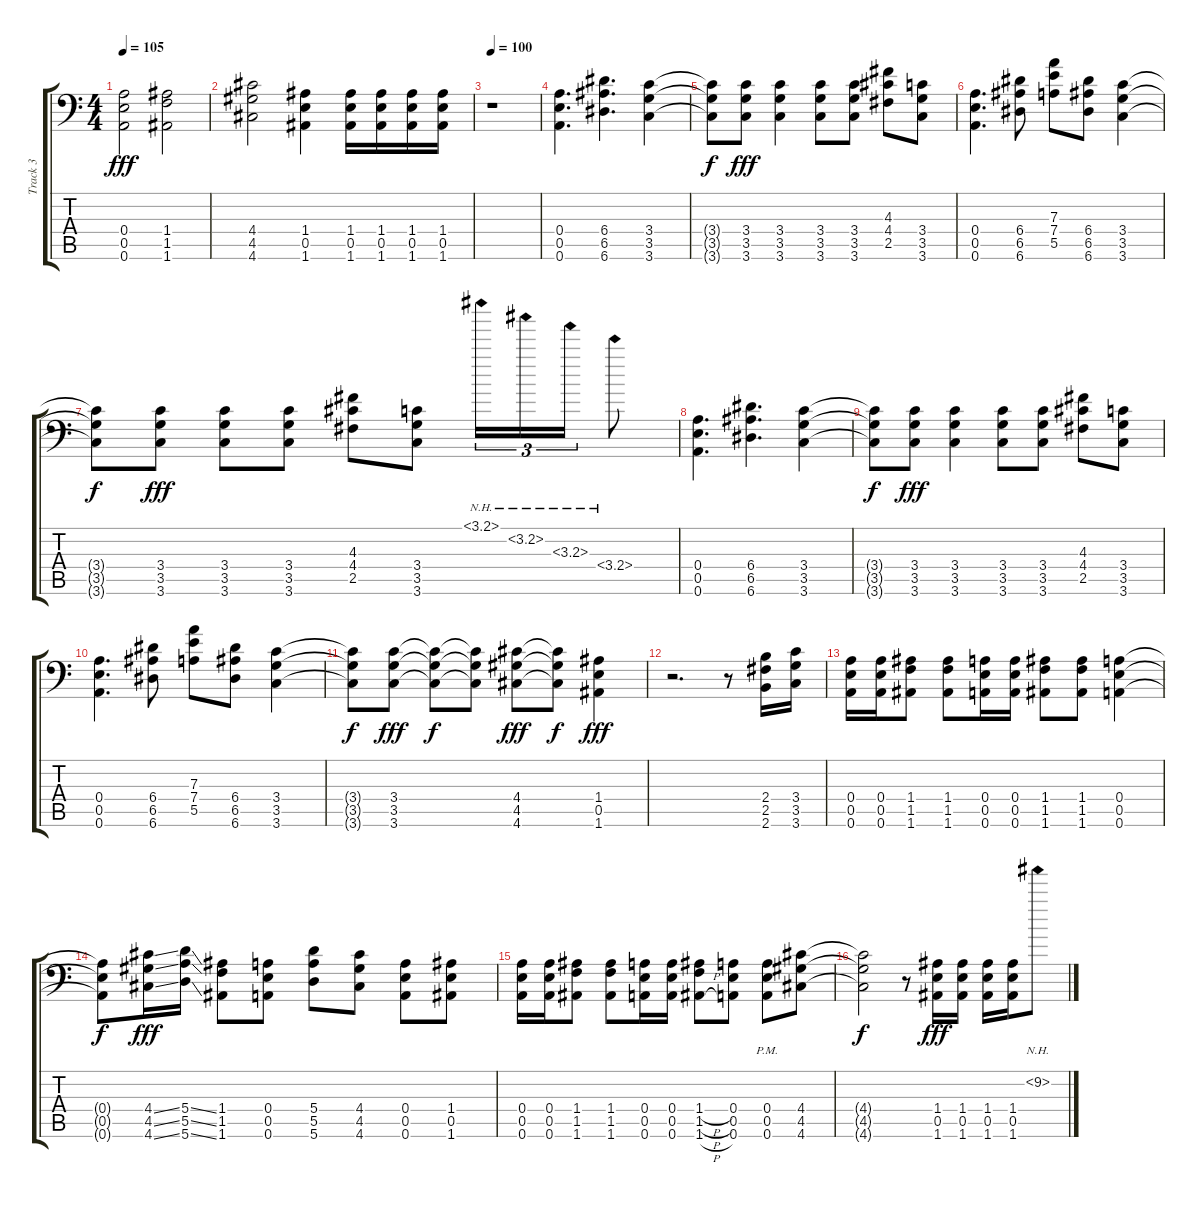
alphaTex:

\track ("Track 3" "Track 3") {instrument distortionguitar}
\staff {score tabs}
\tuning (B3 Gb3 D3 A2 E2 A1) {hide}
\ts (4 4)
\tempo 105
\clef f4
\ks c
(0.4 0.5 0.6).2{dy fff} (1.4 1.5 1.6).2 |
(4.4 4.5 4.6).2 (1.4 0.5 1.6).4 (1.4 0.5 1.6).16 (1.4 0.5 1.6).16 (1.4 0.5 1.6).16 (1.4 0.5 1.6).16 |
\tempo 100
r.1 |
(0.4 0.5 0.6).4{d} (6.4 6.5 6.6).4{d} (3.4 3.5 3.6).4 |
(3.4{t} 3.5{t} 3.6{t}).8{dy f} (3.4 3.5 3.6).8{dy fff} (3.4 3.5 3.6).4 (3.4 3.5 3.6).8 (3.4 3.5 3.6).8 (4.3 4.4 2.5).8 (3.4 3.5 3.6).8 |
(0.4 0.5 0.6).4{d} (6.4 6.5 6.6).8 (7.3 7.4 5.5).8 (6.4 6.5 6.6).8 (3.4 3.5 3.6).4 |
(3.4{t} 3.5{t} 3.6{t}).8{dy f} (3.4 3.5 3.6).8{dy fff} (3.4 3.5 3.6).8 (3.4 3.5 3.6).8 (4.3 4.4 2.5).8 (3.4 3.5 3.6).8 3.1{nh}.16{tu (3 2)} 3.2{nh}.16{tu (3 2)} 3.3{nh}.16{tu (3 2)} 3.4{nh}.8 |
(0.4 0.5 0.6).4{d} (6.4 6.5 6.6).4{d} (3.4 3.5 3.6).4 |
(3.4{t} 3.5{t} 3.6{t}).8{dy f} (3.4 3.5 3.6).8{dy fff} (3.4 3.5 3.6).4 (3.4 3.5 3.6).8 (3.4 3.5 3.6).8 (4.3 4.4 2.5).8 (3.4 3.5 3.6).8 |
(0.4 0.5 0.6).4{d} (6.4 6.5 6.6).8 (7.3 7.4 5.5).8 (6.4 6.5 6.6).8 (3.4 3.5 3.6).4 |
(3.4{t} 3.5{t} 3.6{t}).8{dy f} (3.4 3.5 3.6).8{dy fff} (3.4{t} 3.5{t} 3.6{t}).8{dy f} (3.4{t} 3.5{t} 3.6{t}).8 (4.4 4.5 4.6).8{dy fff} (4.4{t} 4.5{t} 4.6{t}).8{dy f} (1.4 0.5 1.6).4{dy fff} |
r.2{d} r.8 (2.4 2.5 2.6).16 (3.4 3.5 3.6).16 |
(0.4 0.5 0.6).16 (0.4 0.5 0.6).16 (1.4 1.5 1.6).8 (1.4 1.5 1.6).8 (0.4 0.5 0.6).16 (0.4 0.5 0.6).16 (1.4 1.5 1.6).8 (1.4 1.5 1.6).8 (0.4 0.5 0.6).4 |
(0.4{t} 0.5{t} 0.6{t}).8{dy f} (4.4{ss} 4.5{ss} 4.6{ss}).16{dy fff} (5.4{ss} 5.5{ss} 5.6{ss}).16 (1.4 1.5 1.6).8 (0.4 0.5 0.6).8 (5.4 5.5 5.6).8 (4.4 4.5 4.6).8 (0.4 0.5 0.6).8 (1.4 0.5 1.6).8 |
(0.4 0.5 0.6).16 (0.4 0.5 0.6).16 (1.4 1.5 1.6).8 (1.4 1.5 1.6).8 (0.4 0.5 0.6).16 (0.4 0.5 0.6).16 (1.4{h} 1.5{h} 1.6{h}).8 (0.4 0.5 0.6).8 (0.4{pm} 0.5{pm} 0.6{pm}).8 (4.4 4.5 4.6).8 |
(4.4{t} 4.5{t} 4.6{t}).2{dy f} r.8 (1.4 0.5 1.6).16{dy fff} (1.4 0.5 1.6).16 (1.4 0.5 1.6).16 (1.4 0.5 1.6).16 9.2{nh}.8
